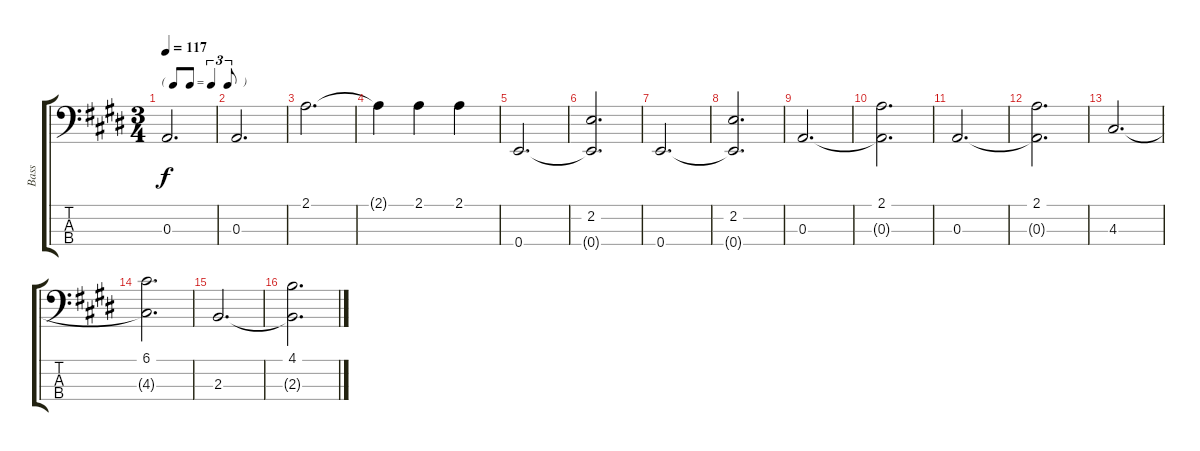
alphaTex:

\track ("Bass" "Bass") {instrument electricbassfinger}
\staff {score tabs}
\tuning (G2 D2 A1 E1) {hide}
\ts (3 4)
\tf triplet8th
\tempo 117
\clef f4
\ks e
0.3.2{d dy f} |
0.3.2{d} |
2.1.2{d} |
2.1{t}.4 2.1.4 2.1.4 |
0.4.2{d} |
(2.2 0.4{t}).2{d} |
0.4.2{d} |
(2.2 0.4{t}).2{d} |
0.3.2{d} |
(2.1 0.3{t}).2{d} |
0.3.2{d} |
(2.1 0.3{t}).2{d} |
4.3.2{d} |
(6.1 4.3{t}).2{d} |
2.3.2{d} |
(4.1 2.3{t}).2{d}
